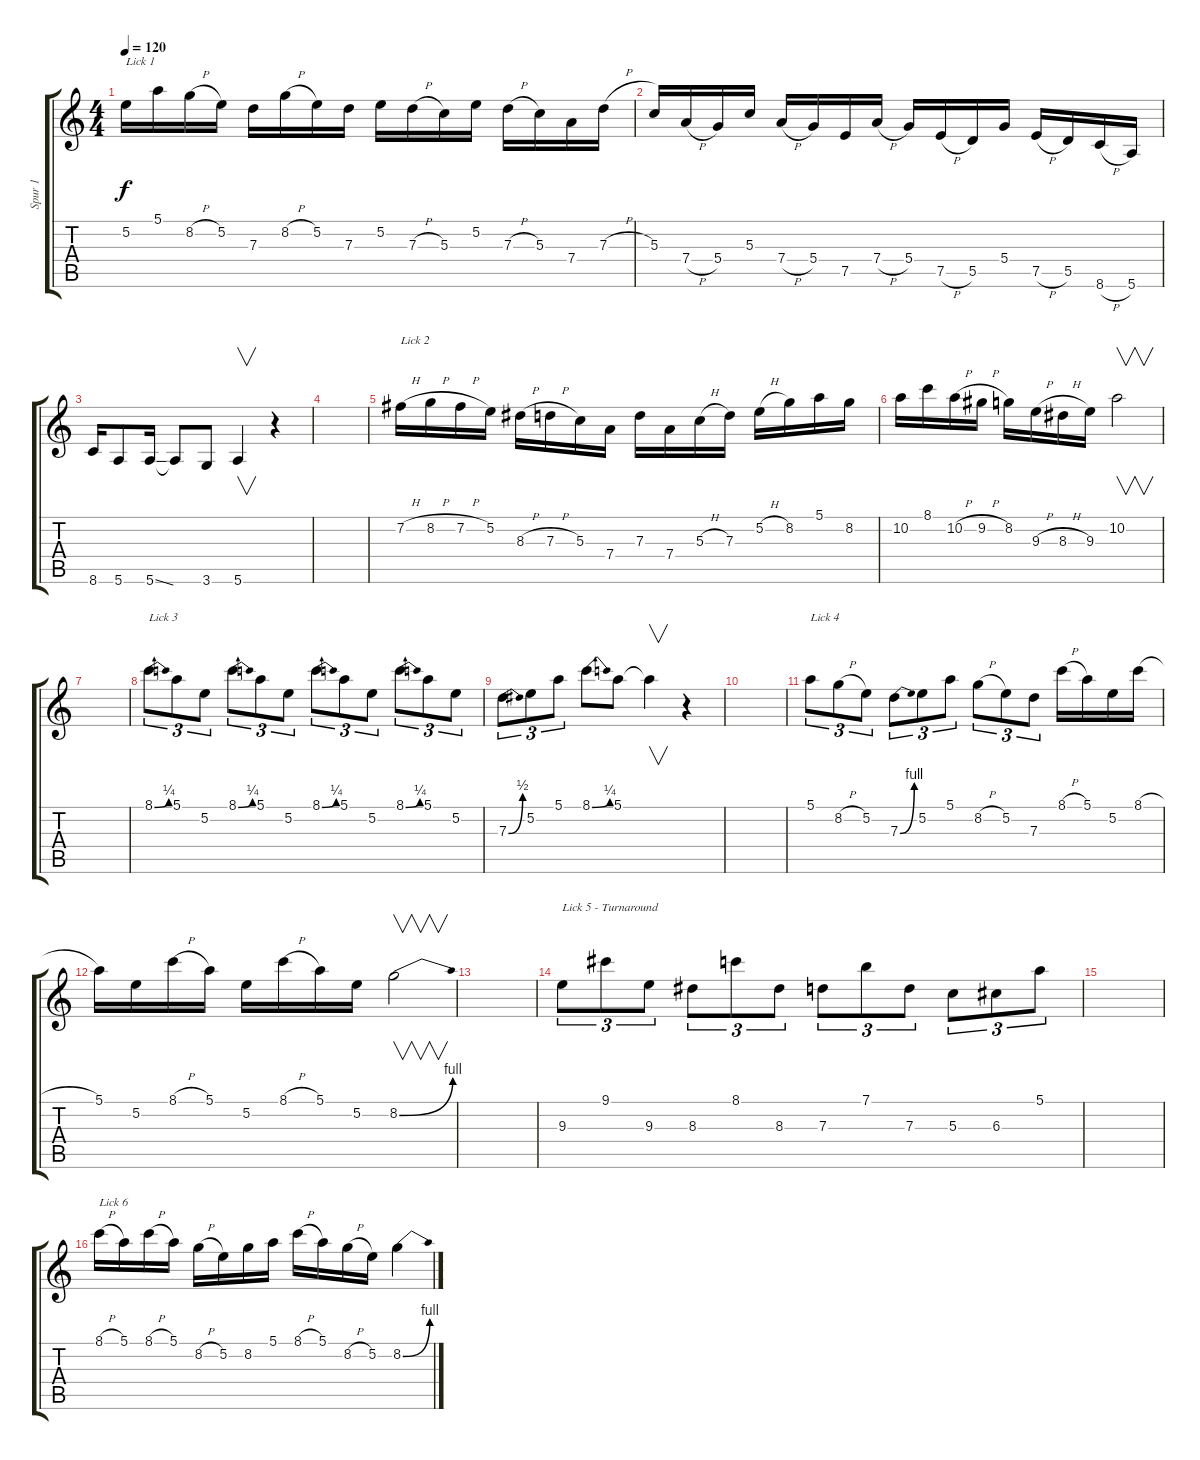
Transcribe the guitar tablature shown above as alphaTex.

\track ("Spur 1" "Spur 1") {instrument overdrivenguitar}
\staff {score tabs}
\tuning (E4 B3 G3 D3 A2 E2) {hide}
\ts (4 4)
\tempo 120
\clef g2
\ks c
5.2.16{txt "Lick 1" dy f instrument overdrivenguitar} 5.1.16 8.2{h}.16 5.2.16 7.3.16 8.2{h}.16 5.2.16 7.3.16 5.2.16 7.3{h}.16 5.3.16 5.2.16 7.3{h}.16 5.3.16 7.4.16 7.3{h}.16 |
5.3.16 7.4{h}.16 5.4.16 5.3.16 7.4{h}.16 5.4.16 7.5.16 7.4{h}.16 5.4.16 7.5{h}.16 5.5.16 5.4.16 7.5{h}.16 5.5.16 8.6{h}.16 5.6.16 |
8.6.16 5.6.8 5.6{ss}.16 5.6{t}.8 3.6.8 5.6.4{v} r.4 |
|
7.2{h}.16{txt "Lick 2"} 8.2{h}.16 7.2{h}.16 5.2.16 8.3{h}.16 7.3{h}.16 5.3.16 7.4.16 7.3.16 7.4.16 5.3{h}.16 7.3.16 5.2{h}.16 8.2.16 5.1.16 8.2.16 |
10.2.16 8.1.16 10.2{h}.16 9.2{h}.16 8.2.16 9.3{h}.16 8.3{h}.16 9.3.16 10.2.2{v} |
|
8.1{be (bend 0 0 60 1)}.8{tu (3 2) txt "Lick 3"} 5.1.8{tu (3 2)} 5.2.8{tu (3 2)} 8.1{be (bend 0 0 60 1)}.8{tu (3 2)} 5.1.8{tu (3 2)} 5.2.8{tu (3 2)} 8.1{be (bend 0 0 60 1)}.8{tu (3 2)} 5.1.8{tu (3 2)} 5.2.8{tu (3 2)} 8.1{be (bend 0 0 60 1)}.8{tu (3 2)} 5.1.8{tu (3 2)} 5.2.8{tu (3 2)} |
7.3{be (bend 0 0 60 2)}.8{tu (3 2)} 5.2.8{tu (3 2)} 5.1.8{tu (3 2)} 8.1{be (bend 0 0 60 1)}.8 5.1.8 5.1{t}.4{v} r.4 |
|
5.1.8{tu (3 2) txt "Lick 4"} 8.2{h}.8{tu (3 2)} 5.2.8{tu (3 2)} 7.3{be (bend 0 0 60 4)}.8{tu (3 2)} 5.2.8{tu (3 2)} 5.1.8{tu (3 2)} 8.2{h}.8{tu (3 2)} 5.2.8{tu (3 2)} 7.3.8{tu (3 2)} 8.1{h}.16 5.1.16 5.2.16 8.1{h}.16 |
5.1.16 5.2.16 8.1{h}.16 5.1.16 5.2.16 8.1{h}.16 5.1.16 5.2.16 8.2{be (bend 0 0 60 4)}.2{v} |
|
9.3.8{tu (3 2) txt "Lick 5 - Turnaround"} 9.1.8{tu (3 2)} 9.3.8{tu (3 2)} 8.3.8{tu (3 2)} 8.1.8{tu (3 2)} 8.3.8{tu (3 2)} 7.3.8{tu (3 2)} 7.1.8{tu (3 2)} 7.3.8{tu (3 2)} 5.3.8{tu (3 2)} 6.3.8{tu (3 2)} 5.1.8{tu (3 2)} |
|
8.1{h}.16{txt "Lick 6"} 5.1.16 8.1{h}.16 5.1.16 8.2{h}.16 5.2.16 8.2.16 5.1.16 8.1{h}.16 5.1.16 8.2{h}.16 5.2.16 8.2{be (bend 0 0 60 4)}.4
